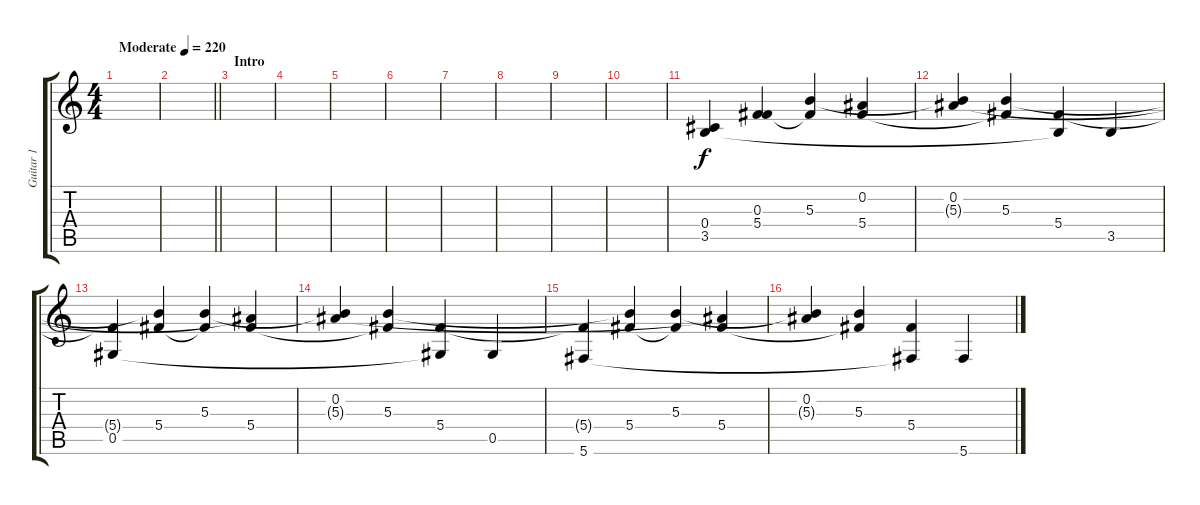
\track ("Guitar 1" "Guitar 1") {instrument acousticguitarsteel}
\staff {score tabs}
\tuning (Eb4 Bb3 Gb3 Db3 Ab2 Db2) {hide}
\ts (4 4)
\tempo (220 "Moderate")
\clef g2
\ks c
|
\barLineRight lightlight
|
\section ("" "Intro")
|
|
|
|
|
|
|
|
(0.4 3.5).4 (0.3 5.4).4 (5.3 5.4{t}).4 (0.2 5.4).4 |
(0.2 5.3{t}).4 (5.3 5.4{t}).4 (5.4 3.5{t}).4 3.5.4 |
(5.4{t} 0.5).4 (5.3{t} 5.4).4 (5.3 5.4{t}).4 (0.2{t} 5.4).4 |
(0.2 5.3{t}).4 (5.3 5.4{t}).4 (5.4 0.5{t}).4 0.5.4 |
(5.4{t} 5.6).4 (5.3{t} 5.4).4 (5.3 5.4{t}).4 (0.2{t} 5.4).4 |
(0.2 5.3{t}).4 (5.3 5.4{t}).4 (5.4 5.6{t}).4 5.6.4
